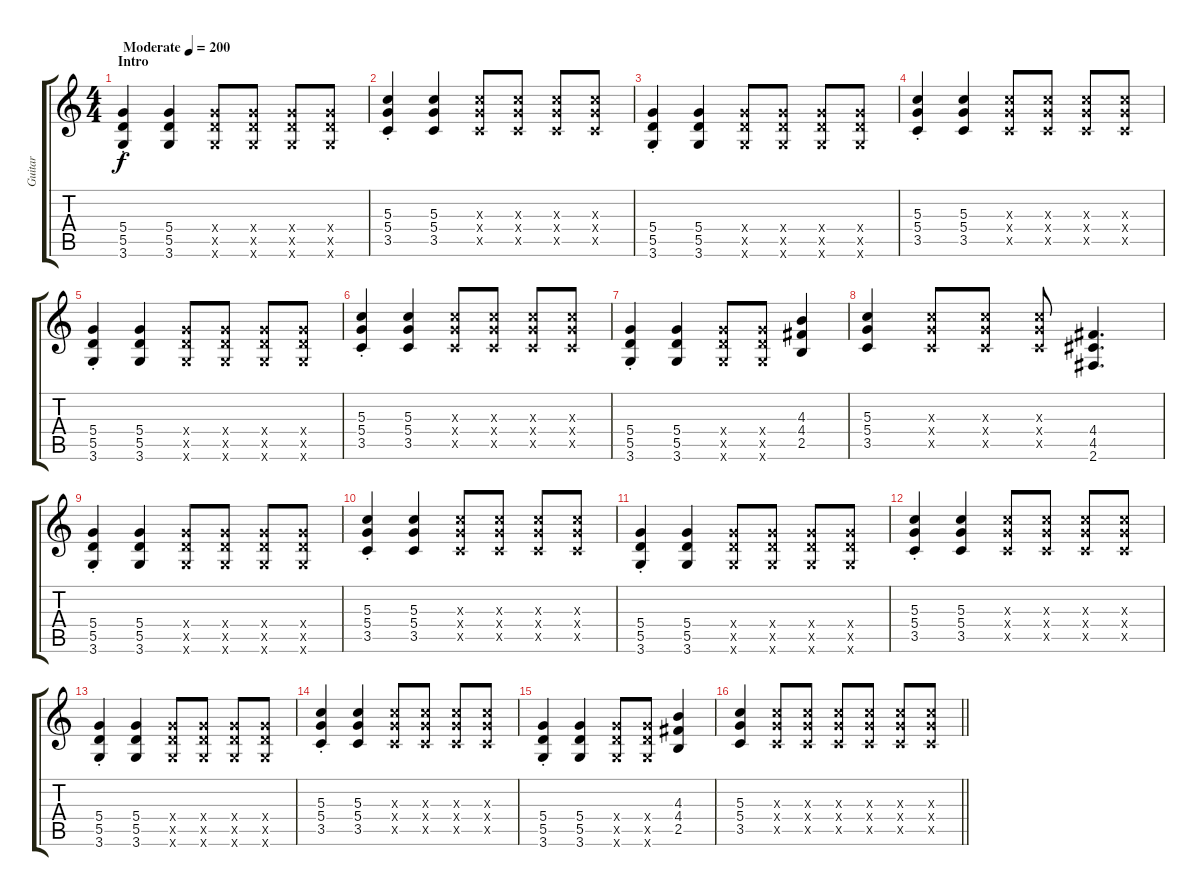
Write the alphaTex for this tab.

\track ("Guitar" "Guitar") {instrument distortionguitar}
\staff {score tabs}
\tuning (E4 B3 G3 D3 A2 E2) {hide}
\ts (4 4)
\section ("" "Intro")
\tempo (200 "Moderate")
\clef g2
\ks c
(5.4{st} 5.5{st} 3.6{st}).4{dy f instrument distortionguitar} (5.4 5.5 3.6).4 (5.4{x} 5.5{x} 3.6{x}).8 (5.4{x} 5.5{x} 3.6{x}).8 (5.4{x} 5.5{x} 3.6{x}).8 (5.4{x} 5.5{x} 3.6{x}).8 |
(5.3{st} 5.4{st} 3.5{st}).4 (5.3 5.4 3.5).4 (5.3{x} 5.4{x} 3.5{x}).8 (5.3{x} 5.4{x} 3.5{x}).8 (5.3{x} 5.4{x} 3.5{x}).8 (5.3{x} 5.4{x} 3.5{x}).8 |
(5.4{st} 5.5{st} 3.6{st}).4 (5.4 5.5 3.6).4 (5.4{x} 5.5{x} 3.6{x}).8 (5.4{x} 5.5{x} 3.6{x}).8 (5.4{x} 5.5{x} 3.6{x}).8 (5.4{x} 5.5{x} 3.6{x}).8 |
(5.3{st} 5.4{st} 3.5{st}).4 (5.3 5.4 3.5).4 (5.3{x} 5.4{x} 3.5{x}).8 (5.3{x} 5.4{x} 3.5{x}).8 (5.3{x} 5.4{x} 3.5{x}).8 (5.3{x} 5.4{x} 3.5{x}).8 |
(5.4{st} 5.5{st} 3.6{st}).4 (5.4 5.5 3.6).4 (5.4{x} 5.5{x} 3.6{x}).8 (5.4{x} 5.5{x} 3.6{x}).8 (5.4{x} 5.5{x} 3.6{x}).8 (5.4{x} 5.5{x} 3.6{x}).8 |
(5.3{st} 5.4{st} 3.5{st}).4 (5.3 5.4 3.5).4 (5.3{x} 5.4{x} 3.5{x}).8 (5.3{x} 5.4{x} 3.5{x}).8 (5.3{x} 5.4{x} 3.5{x}).8 (5.3{x} 5.4{x} 3.5{x}).8 |
(5.4{st} 5.5{st} 3.6{st}).4 (5.4 5.5 3.6).4 (5.4{x} 5.5{x} 3.6{x}).8 (5.4{x} 5.5{x} 3.6{x}).8 (4.3 4.4 2.5).4 |
(5.3 5.4 3.5).4 (5.3{x} 5.4{x} 3.5{x}).8 (5.3{x} 5.4{x} 3.5{x}).8 (5.3{x} 5.4{x} 3.5{x}).8 (4.4 4.5 2.6).4{d} |
(5.4{st} 5.5{st} 3.6{st}).4 (5.4 5.5 3.6).4 (5.4{x} 5.5{x} 3.6{x}).8 (5.4{x} 5.5{x} 3.6{x}).8 (5.4{x} 5.5{x} 3.6{x}).8 (5.4{x} 5.5{x} 3.6{x}).8 |
(5.3{st} 5.4{st} 3.5{st}).4 (5.3 5.4 3.5).4 (5.3{x} 5.4{x} 3.5{x}).8 (5.3{x} 5.4{x} 3.5{x}).8 (5.3{x} 5.4{x} 3.5{x}).8 (5.3{x} 5.4{x} 3.5{x}).8 |
(5.4{st} 5.5{st} 3.6{st}).4 (5.4 5.5 3.6).4 (5.4{x} 5.5{x} 3.6{x}).8 (5.4{x} 5.5{x} 3.6{x}).8 (5.4{x} 5.5{x} 3.6{x}).8 (5.4{x} 5.5{x} 3.6{x}).8 |
(5.3{st} 5.4{st} 3.5{st}).4 (5.3 5.4 3.5).4 (5.3{x} 5.4{x} 3.5{x}).8 (5.3{x} 5.4{x} 3.5{x}).8 (5.3{x} 5.4{x} 3.5{x}).8 (5.3{x} 5.4{x} 3.5{x}).8 |
(5.4{st} 5.5{st} 3.6{st}).4 (5.4 5.5 3.6).4 (5.4{x} 5.5{x} 3.6{x}).8 (5.4{x} 5.5{x} 3.6{x}).8 (5.4{x} 5.5{x} 3.6{x}).8 (5.4{x} 5.5{x} 3.6{x}).8 |
(5.3{st} 5.4{st} 3.5{st}).4 (5.3 5.4 3.5).4 (5.3{x} 5.4{x} 3.5{x}).8 (5.3{x} 5.4{x} 3.5{x}).8 (5.3{x} 5.4{x} 3.5{x}).8 (5.3{x} 5.4{x} 3.5{x}).8 |
(5.4{st} 5.5{st} 3.6{st}).4 (5.4 5.5 3.6).4 (5.4{x} 5.5{x} 3.6{x}).8 (5.4{x} 5.5{x} 3.6{x}).8 (4.3 4.4 2.5).4 |
\barLineRight lightlight
(5.3 5.4 3.5).4 (5.3{x} 5.4{x} 3.5{x}).8 (5.3{x} 5.4{x} 3.5{x}).8 (5.3{x} 5.4{x} 3.5{x}).8 (5.3{x} 5.4{x} 3.5{x}).8 (5.3{x} 5.4{x} 3.5{x}).8 (5.3{x} 5.4{x} 3.5{x}).8
